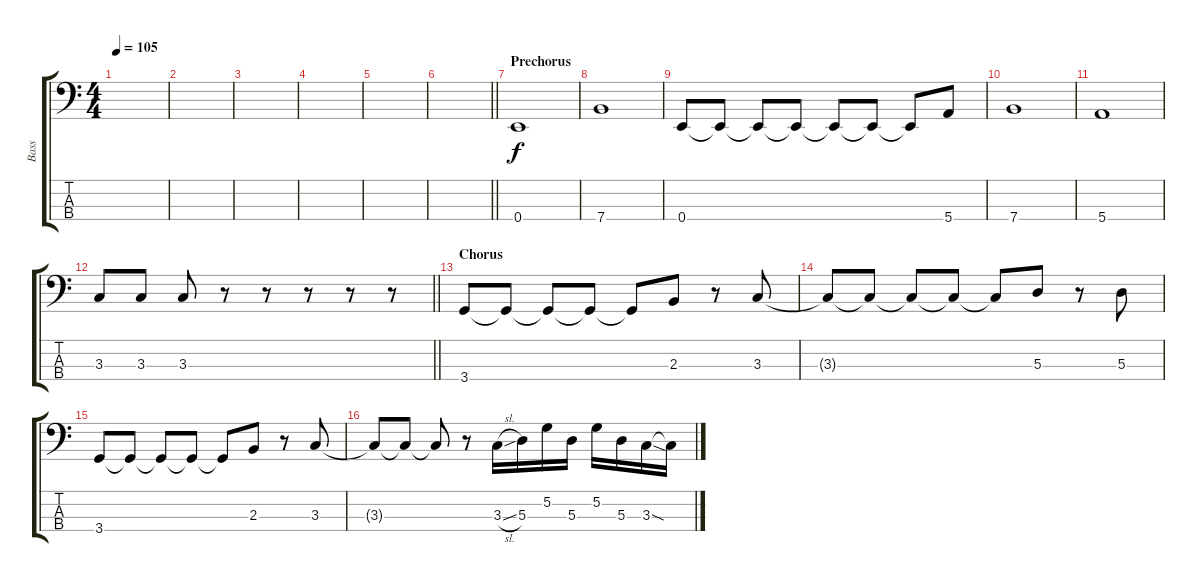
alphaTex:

\track ("Bass" "Bass") {instrument electricbassfinger}
\staff {score tabs}
\tuning (G2 D2 A1 E1) {hide}
\ts (4 4)
\tempo 105
\clef f4
\ks c
|
|
|
|
|
\barLineRight lightlight
|
\section ("" "Prechorus")
0.4.1 |
7.4.1 |
0.4.8 0.4{t}.8 0.4{t}.8 0.4{t}.8 0.4{t}.8 0.4{t}.8 0.4{t}.8 5.4.8 |
7.4.1 |
5.4.1 |
\barLineRight lightlight
3.3.8 3.3.8 3.3.8 r.8 r.8 r.8 r.8 r.8 |
\section ("" "Chorus")
3.4.8 3.4{t}.8 3.4{t}.8 3.4{t}.8 3.4{t}.8 2.3.8 r.8 3.3.8 |
3.3{t}.8 3.3{t}.8 3.3{t}.8 3.3{t}.8 3.3{t}.8 5.3.8 r.8 5.3.8 |
3.4.8 3.4{t}.8 3.4{t}.8 3.4{t}.8 3.4{t}.8 2.3.8 r.8 3.3.8 |
3.3{t}.8 3.3{t}.8 3.3{t}.8 r.8 3.3{sl}.16 5.3.16 5.2.16 5.3.16 5.2.16 5.3.16 3.3{sod}.16 3.3{t}.16
